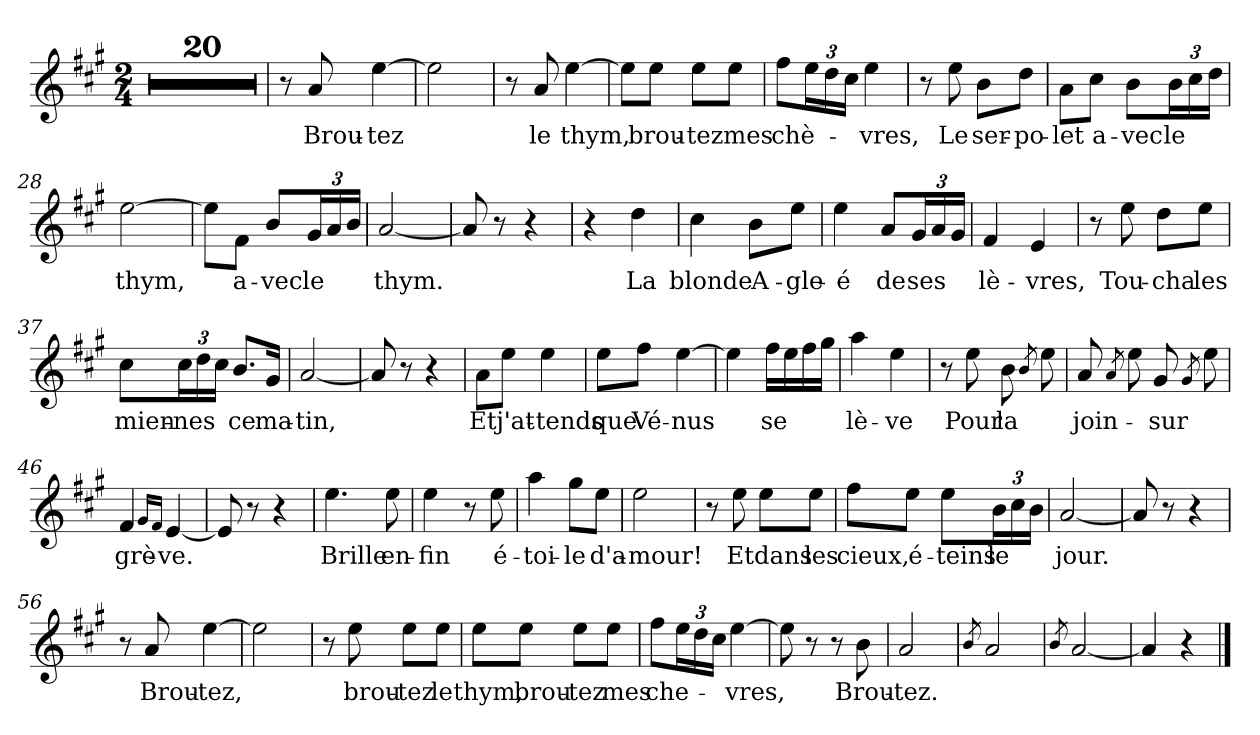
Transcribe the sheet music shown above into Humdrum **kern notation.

**kern	**text
*part1	*part1
*staff1	*staff1
*clefG2	*
*k[f#c#g#]	*
*M2/4	*
=1	=1
2r	.
=2	=2
2r	.
=3	=3
2r	.
=4	=4
2r	.
=5	=5
2r	.
=6	=6
2r	.
=7	=7
2r	.
=8	=8
2r	.
=9	=9
2r	.
=10	=10
2r	.
=11	=11
2r	.
=12	=12
2r	.
=13	=13
2r	.
=14	=14
2r	.
=15	=15
2r	.
=16	=16
2r	.
=17	=17
2r	.
=18	=18
2r	.
=19	=19
2r	.
!!LO:LB:g=z
=20	=20
2r	.
=21	=21
8r	.
!	!LO:LY:b
8a/	Brou-
!	!LO:LY:b
[4ee\	-tez
=22	=22
2ee\]	.
=23	=23
8r	.
!	!LO:LY:b
8a/	le
!	!LO:LY:b
[4ee\	thym,
=24	=24
8ee\L]	.
!	!LO:LY:b
8ee\J	brou-
!	!LO:LY:b
8ee\L	-tez
!	!LO:LY:b
8ee\J	mes
=25	=25
!	!LO:LY:b
8ff#\L	chè-
24ee\L	.
24dd\	.
24cc#\JJ	.
!	!LO:LY:b
4ee\	-vres,
=26	=26
8r	.
!	!LO:LY:b
8ee\	Le
!	!LO:LY:b
8b\L	ser-
!	!LO:LY:b
8dd\J	-po-
=27	=27
!	!LO:LY:b
8a\L	-let
!	!LO:LY:b
8cc#\J	a-
!	!LO:LY:b
8b\L	-vec
!	!LO:LY:b
24b\L	le
24cc#\	.
24dd\JJ	.
=28	=28
!	!LO:LY:b
[2ee\	thym,
=29	=29
8ee\L]	.
!	!LO:LY:b
8f#\J	a-
!	!LO:LY:b
8b/L	-vec
!	!LO:LY:b
24g#/L	le
24a/	.
24b/JJ	.
!!LO:LB:g=z
=30	=30
!	!LO:LY:b
[2a/	thym.
=31	=31
8a/]	.
8r	.
4r	.
=32	=32
4r	.
!	!LO:LY:b
4dd\	La
=33	=33
!	!LO:LY:b
4cc#\	blonde
!	!LO:LY:b
8b\L	A-
!	!LO:LY:b
8ee\J	-gle-
=34	=34
!	!LO:LY:b
4ee\	-é
!	!LO:LY:b
8a/L	de
!	!LO:LY:b
24g#/L	ses
24a/	.
24g#/JJ	.
=35	=35
!	!LO:LY:b
4f#/	lè-
!	!LO:LY:b
4e/	-vres,
=36	=36
8r	.
!	!LO:LY:b
8ee\	Tou-
!	!LO:LY:b
8dd\L	-cha
!	!LO:LY:b
8ee\J	les
=37	=37
!	!LO:LY:b
8cc#\L	mien-
!	!LO:LY:b
24cc#\L	-nes
24dd\	.
24cc#\JJ	.
!	!LO:LY:b
8.b/L	ce
!	!LO:LY:b
16g#/Jk	ma-
=38	=38
!	!LO:LY:b
[2a/	-tin,
=39	=39
8a/]	.
8r	.
4r	.
!!LO:LB:g=z
=40	=40
!	!LO:LY:b
8a\L	Et
!	!LO:LY:b
8ee\J	j'at-
!	!LO:LY:b
4ee\	-tends
=41	=41
!	!LO:LY:b
8ee\L	que
!	!LO:LY:b
8ff#\J	Vé-
!	!LO:LY:b
[4ee\	-nus
=42	=42
4ee\]	.
!	!LO:LY:b
16ff#\LL	se
16ee\	.
16ff#\	.
16gg#\JJ	.
=43	=43
!	!LO:LY:b
4aa\	lè-
!	!LO:LY:b
4ee\	-ve
=44	=44
8r	.
!	!LO:LY:b
8ee\	Pour
!	!LO:LY:b
8b\	la
8qb/	.
8ee\	.
=45	=45
!	!LO:LY:b
8a/	-join-
8qa/	.
8ee\	.
!	!LO:LY:b
8g#/	sur
8qg#/	.
8ee\	.
=46	=46
!	!LO:LY:b
4f#/	grè-
16qg#/LL	.
16qf#/JJ	.
!	!LO:LY:b
[4e/	-ve.
=47	=47
8e/]	.
8r	.
4r	.
=48	=48
!	!LO:LY:b
4.ee\	Brille
!	!LO:LY:b
8ee\	en-
!!LO:LB:g=z
=49	=49
!	!LO:LY:b
4ee\	-fin
8r	.
!	!LO:LY:b
8ee\	é-
=50	=50
!	!LO:LY:b
4aa\	-toi-
!	!LO:LY:b
8gg#\L	-le
!	!LO:LY:b
8ee\J	d'a-
=51	=51
!	!LO:LY:b
2ee\	-mour!
=52	=52
8r	.
!	!LO:LY:b
8ee\	Et
!	!LO:LY:b
8ee\L	dans
!	!LO:LY:b
8ee\J	les
=53	=53
!	!LO:LY:b
8ff#\L	cieux,
!	!LO:LY:b
8ee\J	é-
!	!LO:LY:b
8ee\L	-teins
!	!LO:LY:b
24b\L	le
24cc#\	.
24b\JJ	.
=54	=54
!	!LO:LY:b
[2a/	jour.
=55	=55
8a/]	.
8r	.
4r	.
=56	=56
8r	.
!	!LO:LY:b
8a/	Brou-
!	!LO:LY:b
[4ee\	-tez,
=57	=57
2ee\]	.
=58	=58
8r	.
!	!LO:LY:b
8ee\	brou-
!	!LO:LY:b
8ee\L	-tez
!	!LO:LY:b
8ee\J	le
!!LO:LB:g=z
=59	=59
!	!LO:LY:b
8ee\L	thym,
!	!LO:LY:b
8ee\J	brou-
!	!LO:LY:b
8ee\L	-tez
!	!LO:LY:b
8ee\J	mes
=60	=60
!	!LO:LY:b
8ff#\L	che-
24ee\L	.
24dd\	.
24cc#\JJ	.
!	!LO:LY:b
[4ee\	-vres,
=61	=61
8ee\]	.
8r	.
8r	.
!	!LO:LY:b
8b\	Brou-
=62	=62
!	!LO:LY:b
2a/	-tez.
=63	=63
8qb/	.
2a/	.
=64	=64
8qb/	.
[2a/	.
=65	=65
4a/]	.
4r	.
==	==
*-	*-
